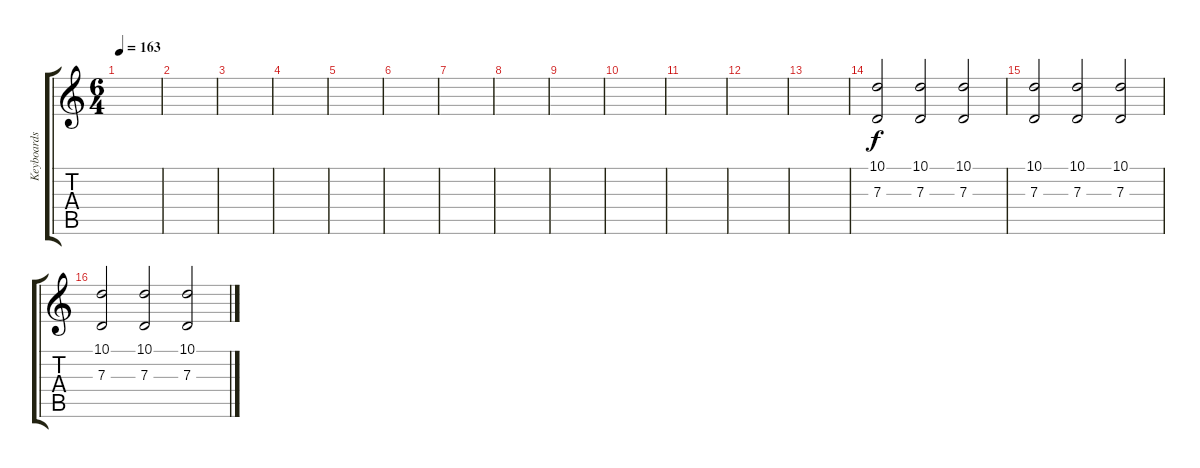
\track ("Keyboards I" "Keyboards ") {instrument stringensemble2}
\staff {score tabs}
\tuning (E4 B3 G3 D3 A2 D2) {hide}
\ts (6 4)
\tempo 163
\clef g2
\ks c
|
|
|
|
|
|
|
|
|
|
|
|
|
(10.1 7.3).2 (10.1 7.3).2 (10.1 7.3).2 |
(10.1 7.3).2 (10.1 7.3).2 (10.1 7.3).2 |
(10.1 7.3).2 (10.1 7.3).2 (10.1 7.3).2
